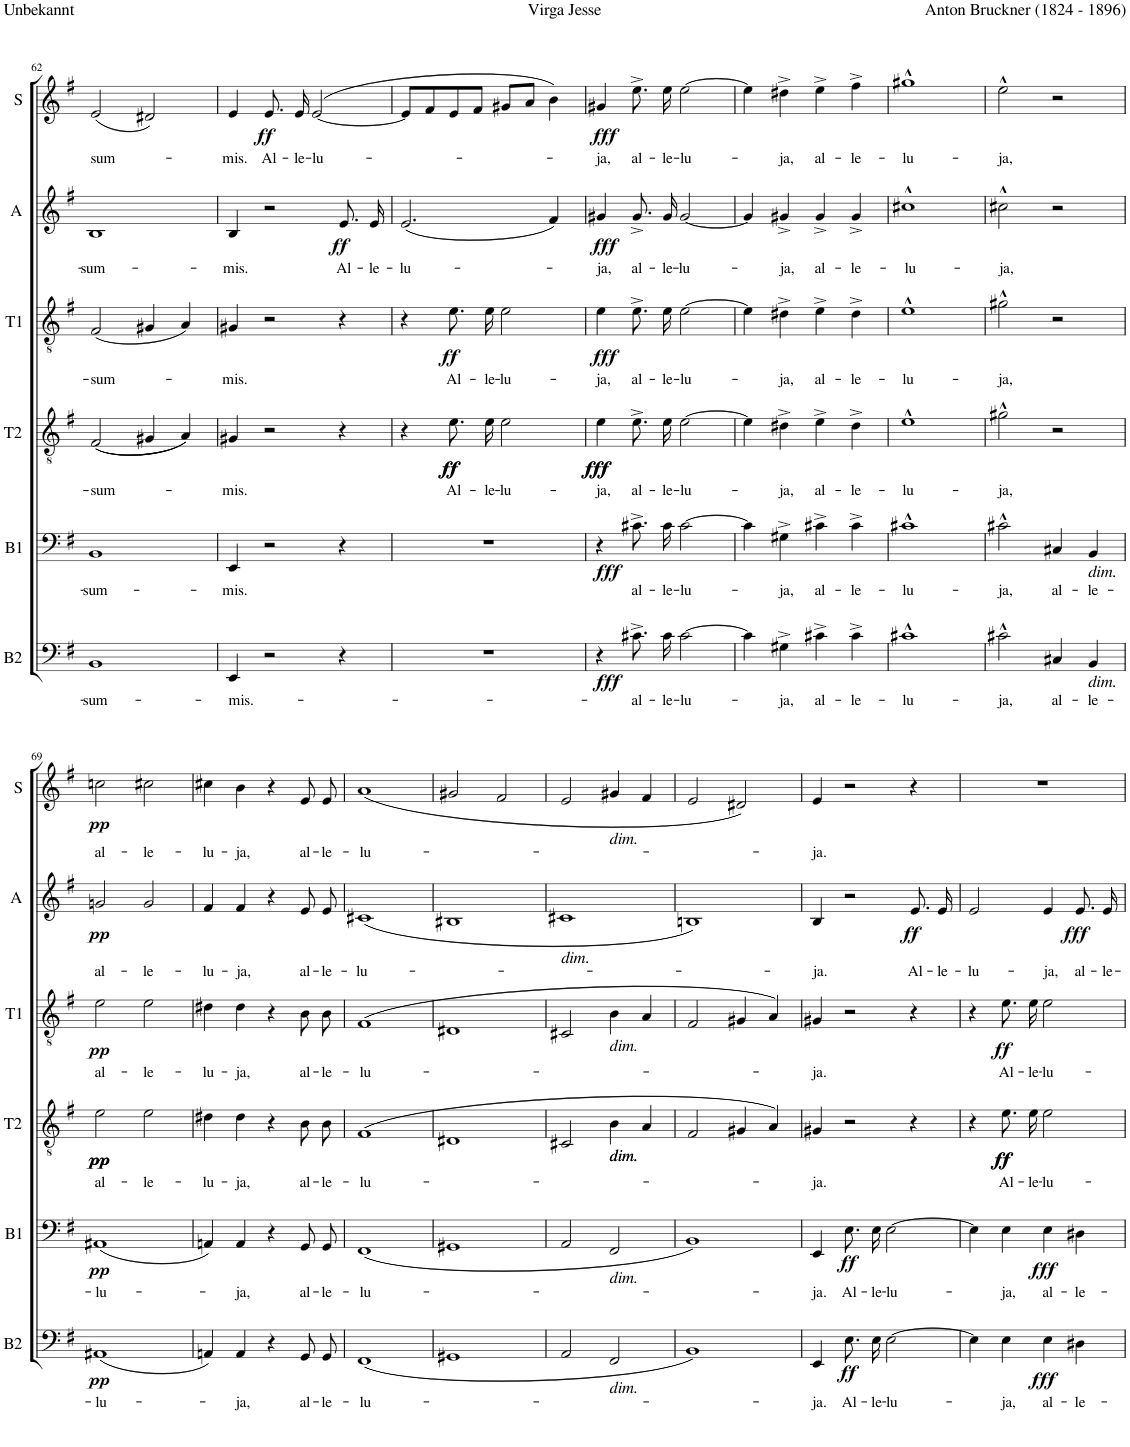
**kern	**text	**dynam	**kern	**text	**dynam	**kern	**text	**dynam	**kern	**text	**dynam	**kern	**text	**dynam	**kern	**text	**dynam
*part6	*part6	*part6	*part5	*part5	*part5	*part4	*part4	*part4	*part3	*part3	*part3	*part2	*part2	*part2	*part1	*part1	*part1
*staff6	*staff6	*staff6	*staff5	*staff5	*staff5	*staff4	*staff4	*staff4	*staff3	*staff3	*staff3	*staff2	*staff2	*staff2	*staff1	*staff1	*staff1
*I"Bass 2	*	*	*I"Bass 1	*	*	*I"Tenor 2	*	*	*I"Tenor 1	*	*	*I"Alt	*	*	*I"Sopran	*	*
*I'B2	*	*	*I'B1	*	*	*I'T2	*	*	*I'T1	*	*	*I'A	*	*	*I'S	*	*
!!LO:PB:g=z
*clefF4	*	*	*clefF4	*	*	*clefGv2	*	*	*clefGv2	*	*	*clefG2	*	*	*clefG2	*	*
*k[f#]	*	*	*k[f#]	*	*	*k[f#]	*	*	*k[f#]	*	*	*k[f#]	*	*	*k[f#]	*	*
*G:	*	*	*G:	*	*	*G:	*	*	*G:	*	*	*G:	*	*	*G:	*	*
*M2/2	*	*	*M2/2	*	*	*M2/2	*	*	*M2/2	*	*	*M2/2	*	*	*M2/2	*	*
*met(c|)	*	*	*met(c|)	*	*	*met(c|)	*	*	*met(c|)	*	*	*met(c|)	*	*	*met(c|)	*	*
=62	=62	=62	=62	=62	=62	=62	=62	=62	=62	=62	=62	=62	=62	=62	=62	=62	=62
!	!LO:LY:b	!	!	!LO:LY:b	!	!	!LO:LY:b	!	!	!LO:LY:b	!	!	!LO:LY:b	!	!	!LO:LY:b	!
1BB	-sum-	.	1BB	-sum-	.	((2F#/	-sum-	.	(2F#/	-sum-	.	1B	-sum-	.	(2e/	sum-	.
.	.	.	.	.	.	4G#X/	.	.	4G#X/	.	.	.	.	.	2d#X/)	.	.
.	.	.	.	.	.	4A/))	.	.	4A/)	.	.	.	.	.	.	.	.
=63	=63	=63	=63	=63	=63	=63	=63	=63	=63	=63	=63	=63	=63	=63	=63	=63	=63
!	!LO:LY:b	!	!	!LO:LY:b	!	!	!LO:LY:b	!	!	!LO:LY:b	!	!	!LO:LY:b	!	!	!LO:LY:b	!
4EE/	-mis.-	.	4EE/	-mis.	.	4G#X/	-mis.	.	4G#X/	-mis.	.	4B/	-mis.	.	4e/	-mis.	.
!	!	!	!	!	!	!	!	!	!	!	!	!	!	!	!	!LO:LY:b	!LO:DY:b
2r	.	.	2r	.	.	2r	.	.	2r	.	.	2r	.	.	8.e/	Al-	ff
!	!	!	!	!	!	!	!	!	!	!	!	!	!	!	!	!LO:LY:b	!
.	.	.	.	.	.	.	.	.	.	.	.	.	.	.	16e/	-le-	.
!	!	!	!	!	!	!	!	!	!	!	!	!	!	!	!	!LO:LY:b	!
.	.	.	.	.	.	.	.	.	.	.	.	.	.	.	([2e/	-lu-	.
!	!	!	!	!	!	!	!	!	!	!	!	!	!LO:LY:b	!LO:DY:b	!	!	!
4r	.	.	4r	.	.	4r	.	.	4r	.	.	8.e/L	Al-	ff	.	.	.
!	!	!	!	!	!	!	!	!	!	!	!	!	!LO:LY:b	!	!	!	!
.	.	.	.	.	.	.	.	.	.	.	.	16e/Jk	-le-	.	.	.	.
=64	=64	=64	=64	=64	=64	=64	=64	=64	=64	=64	=64	=64	=64	=64	=64	=64	=64
!	!	!	!	!	!	!	!	!	!	!	!	!	!LO:LY:b	!	!	!	!
1r	.	.	1r	.	.	4r	.	.	4r	.	.	(2.e/	-lu-	.	8e/L]	.	.
.	.	.	.	.	.	.	.	.	.	.	.	.	.	.	8f#/	.	.
!	!	!	!	!	!	!	!LO:LY:b	!LO:DY:b	!	!LO:LY:b	!	!	!	!	!	!	!
!	!	!	!	!	!	!	!	!LO:DY:n=1:b	!	!	!LO:DY:b	!	!	!	!	!	!
.	.	.	.	.	.	8.e\L	Al-	ff ff	8.e\L	Al-	ff	.	.	.	8e/	.	.
.	.	.	.	.	.	.	.	.	.	.	.	.	.	.	8f#/J	.	.
!	!	!	!	!	!	!	!LO:LY:b	!	!	!LO:LY:b	!	!	!	!	!	!	!
.	.	.	.	.	.	16e\Jk	-le-	.	16e\Jk	-le-	.	.	.	.	.	.	.
!	!	!	!	!	!	!	!LO:LY:b	!	!	!LO:LY:b	!	!	!	!	!	!	!
.	.	.	.	.	.	2e\	-lu-	.	2e\	-lu-	.	.	.	.	8g#X/L	.	.
.	.	.	.	.	.	.	.	.	.	.	.	.	.	.	8a/J	.	.
.	.	.	.	.	.	.	.	.	.	.	.	4f#/)	.	.	4b\)	.	.
=65	=65	=65	=65	=65	=65	=65	=65	=65	=65	=65	=65	=65	=65	=65	=65	=65	=65
!	!	!	!	!	!	!	!LO:LY:b	!LO:DY:b	!	!LO:LY:b	!	!	!LO:LY:b	!	!	!LO:LY:b	!
!	!	!	!	!	!	!	!	!LO:DY:n=1:b	!	!	!LO:DY:b	!	!	!LO:DY:b	!	!	!LO:DY:b
4r	.	.	4r	.	.	4e\	-ja,	fff fff	4e\	-ja,	fff	4g#X/	-ja,	fff	4g#X/	-ja,	fff
!	!LO:LY:b	!LO:DY:b	!	!LO:LY:b	!LO:DY:b	!	!LO:LY:b	!	!	!LO:LY:b	!	!	!LO:LY:b	!	!	!LO:LY:b	!
8.c#X^\L	-al-	fff	8.c#X^\L	al-	fff	8.e^\L	al-	.	8.e^\L	al-	.	8.g#^/L	al-	.	8.ee^\	al-	.
!	!LO:LY:b	!	!	!LO:LY:b	!	!	!LO:LY:b	!	!	!LO:LY:b	!	!	!LO:LY:b	!	!	!LO:LY:b	!
16c#\Jk	-le-	.	16c#\Jk	-le-	.	16e\Jk	-le-	.	16e\Jk	-le-	.	16g#/Jk	-le-	.	16ee\	-le-	.
!	!LO:LY:b	!	!	!LO:LY:b	!	!	!LO:LY:b	!	!	!LO:LY:b	!	!	!LO:LY:b	!	!	!LO:LY:b	!
[2c#\	-lu-	.	[2c#\	-lu-	.	[2e\	-lu-	.	[2e\	-lu-	.	[2g#/	-lu-	.	[2ee\	-lu-	.
=66	=66	=66	=66	=66	=66	=66	=66	=66	=66	=66	=66	=66	=66	=66	=66	=66	=66
4c#\]	.	.	4c#\]	.	.	4e\]	.	.	4e\]	.	.	4g#/]	.	.	4ee\]	.	.
!	!LO:LY:b	!	!	!LO:LY:b	!	!	!LO:LY:b	!	!	!LO:LY:b	!	!	!LO:LY:b	!	!	!LO:LY:b	!
4G#X^\	-ja,	.	4G#X^\	-ja,	.	4d#X^\	-ja,	.	4d#X^\	-ja,	.	4g#X^/	-ja,	.	4dd#X^\	-ja,	.
!	!LO:LY:b	!	!	!LO:LY:b	!	!	!LO:LY:b	!	!	!LO:LY:b	!	!	!LO:LY:b	!	!	!LO:LY:b	!
4c#X^\	al-	.	4c#X^\	al-	.	4e^\	al-	.	4e^\	al-	.	4g#^/	al-	.	4ee^\	al-	.
!	!LO:LY:b	!	!	!LO:LY:b	!	!	!LO:LY:b	!	!	!LO:LY:b	!	!	!LO:LY:b	!	!	!LO:LY:b	!
4c#^\	-le-	.	4c#^\	-le-	.	4d#^\	-le-	.	4d#^\	-le-	.	4g#^/	-le-	.	4ff#^\	-le-	.
=67	=67	=67	=67	=67	=67	=67	=67	=67	=67	=67	=67	=67	=67	=67	=67	=67	=67
!	!LO:LY:b	!	!	!LO:LY:b	!	!	!LO:LY:b	!	!	!LO:LY:b	!	!	!LO:LY:b	!	!	!LO:LY:b	!
1c#X^^	-lu-	.	1c#X^^	-lu-	.	1e^^	-lu-	.	1e^^	-lu-	.	1cc#X^^	-lu-	.	1gg#X^^	-lu-	.
=68	=68	=68	=68	=68	=68	=68	=68	=68	=68	=68	=68	=68	=68	=68	=68	=68	=68
!	!LO:LY:b	!	!	!LO:LY:b	!	!	!LO:LY:b	!	!	!LO:LY:b	!	!	!LO:LY:b	!	!	!LO:LY:b	!
2c#X^^\	-ja,	.	2c#X^^\	-ja,	.	2g#X^^\	-ja,	.	2g#X^^\	-ja,	.	2cc#X^^\	-ja,	.	2ee^^\	-ja,	.
!	!LO:LY:b	!	!	!LO:LY:b	!	!	!	!	!	!	!	!	!	!	!	!	!
4C#X/	al-	.	4C#X/	al-	.	2r	.	.	2r	.	.	2r	.	.	2r	.	.
!	!	!	!LO:TX:b:i:t=dim.	!	!	!	!	!	!	!	!	!	!	!	!	!	!
!LO:TX:b:i:t=dim.	!	!	!	!	!	!	!	!	!	!	!	!	!	!	!	!	!
!	!LO:LY:b	!	!	!LO:LY:b	!	!	!	!	!	!	!	!	!	!	!	!	!
4BB/	-le-	.	4BB/	-le-	.	.	.	.	.	.	.	.	.	.	.	.	.
!!LO:LB:g=z
=69	=69	=69	=69	=69	=69	=69	=69	=69	=69	=69	=69	=69	=69	=69	=69	=69	=69
!	!LO:LY:b	!LO:DY:b	!	!LO:LY:b	!LO:DY:b	!	!LO:LY:b	!LO:DY:b	!	!LO:LY:b	!	!	!LO:LY:b	!	!	!LO:LY:b	!
!	!	!	!	!	!	!	!	!LO:DY:n=1:b	!	!	!LO:DY:b	!	!	!LO:DY:b	!	!	!LO:DY:b
(1AA#X	-lu-	pp	(1AA#X	-lu-	pp	2e\	al-	pp pp	2e\	al-	pp	2gn/	al-	pp	2ccn\	al-	pp
!	!	!	!	!	!	!	!LO:LY:b	!	!	!LO:LY:b	!	!	!LO:LY:b	!	!	!LO:LY:b	!
.	.	.	.	.	.	2e\	-le-	.	2e\	-le-	.	2g/	-le-	.	2cc#X\	-le-	.
=70	=70	=70	=70	=70	=70	=70	=70	=70	=70	=70	=70	=70	=70	=70	=70	=70	=70
!	!	!	!	!	!	!	!LO:LY:b	!	!	!LO:LY:b	!	!	!LO:LY:b	!	!	!LO:LY:b	!
4AAn/)	.	.	4AAn/)	.	.	4d#X\	-lu-	.	4d#X\	-lu-	.	4f#/	-lu-	.	4cc#X\	-lu-	.
!	!LO:LY:b	!	!	!LO:LY:b	!	!	!LO:LY:b	!	!	!LO:LY:b	!	!	!LO:LY:b	!	!	!LO:LY:b	!
4AA/	-ja,	.	4AA/	-ja,	.	4d#\	-ja,	.	4d#\	-ja,	.	4f#/	-ja,	.	4b\	-ja,	.
4r	.	.	4r	.	.	4r	.	.	4r	.	.	4r	.	.	4r	.	.
!	!LO:LY:b	!	!	!LO:LY:b	!	!	!LO:LY:b	!	!	!LO:LY:b	!	!	!LO:LY:b	!	!	!LO:LY:b	!
8GG/L	al-	.	8GG/L	al-	.	8B\L	al-	.	8B\L	al-	.	8e/L	al-	.	8e/	al-	.
!	!LO:LY:b	!	!	!LO:LY:b	!	!	!LO:LY:b	!	!	!LO:LY:b	!	!	!LO:LY:b	!	!	!LO:LY:b	!
8GG/J	-le-	.	8GG/J	-le-	.	8B\J	-le-	.	8B\J	-le-	.	8e/J	-le-	.	8e/	-le-	.
=71	=71	=71	=71	=71	=71	=71	=71	=71	=71	=71	=71	=71	=71	=71	=71	=71	=71
!	!LO:LY:b	!	!	!LO:LY:b	!	!	!LO:LY:b	!	!	!LO:LY:b	!	!	!LO:LY:b	!	!	!LO:LY:b	!
(1FF#	-lu-	.	(1FF#	-lu-	.	(1F#	-lu-	.	(1F#	-lu-	.	(1c#X	-lu-	.	(1a	-lu-	.
=72	=72	=72	=72	=72	=72	=72	=72	=72	=72	=72	=72	=72	=72	=72	=72	=72	=72
1GG#X	.	.	1GG#X	.	.	1D#X	.	.	1D#X	.	.	1B#X	.	.	2g#X/	.	.
.	.	.	.	.	.	.	.	.	.	.	.	.	.	.	2f#/	.	.
=73	=73	=73	=73	=73	=73	=73	=73	=73	=73	=73	=73	=73	=73	=73	=73	=73	=73
!	!	!	!	!	!	!	!	!	!	!	!	!LO:TX:b:i:t=dim.	!	!	!	!	!
2AA/	.	.	2AA/	.	.	2C#X/	.	.	2C#X/	.	.	1c#X	.	.	2e/	.	.
!	!	!	!	!	!	!	!	!	!	!	!	!	!	!	!LO:TX:b:i:t=dim.	!	!
!	!	!	!	!	!	!	!	!	!LO:TX:b:i:t=dim.	!	!	!	!	!	!	!	!
!	!	!	!	!	!	!LO:TX:b:i:t=dim.	!	!	!	!	!	!	!	!	!	!	!
!	!	!	!	!	!	!LO:TX:b:i:t=dim.	!	!	!	!	!	!	!	!	!	!	!
!	!	!	!LO:TX:b:i:t=dim.	!	!	!	!	!	!	!	!	!	!	!	!	!	!
!LO:TX:b:i:t=dim.	!	!	!	!	!	!	!	!	!	!	!	!	!	!	!	!	!
2FF#/	.	.	2FF#/	.	.	4B\	.	.	4B\	.	.	.	.	.	4g#X/	.	.
.	.	.	.	.	.	4A/	.	.	4A/	.	.	.	.	.	4f#/	.	.
=74	=74	=74	=74	=74	=74	=74	=74	=74	=74	=74	=74	=74	=74	=74	=74	=74	=74
1BB)	.	.	1BB)	.	.	2F#/	.	.	2F#/	.	.	1Bn)	.	.	2e/	.	.
.	.	.	.	.	.	4G#X/	.	.	4G#X/	.	.	.	.	.	2d#X/)	.	.
.	.	.	.	.	.	4A/)	.	.	4A/)	.	.	.	.	.	.	.	.
=75	=75	=75	=75	=75	=75	=75	=75	=75	=75	=75	=75	=75	=75	=75	=75	=75	=75
!	!LO:LY:b	!	!	!LO:LY:b	!	!	!LO:LY:b	!	!	!LO:LY:b	!	!	!LO:LY:b	!	!	!LO:LY:b	!
4EE/	-ja.	.	4EE/	-ja.	.	4G#X/	-ja.	.	4G#X/	-ja.	.	4B/	-ja.	.	4e/	-ja.	.
!	!LO:LY:b	!LO:DY:b	!	!LO:LY:b	!LO:DY:b	!	!	!	!	!	!	!	!	!	!	!	!
8.E\L	Al-	ff	8.E\L	Al-	ff	2r	.	.	2r	.	.	2r	.	.	2r	.	.
!	!LO:LY:b	!	!	!LO:LY:b	!	!	!	!	!	!	!	!	!	!	!	!	!
16E\Jk	-le-	.	16E\Jk	-le-	.	.	.	.	.	.	.	.	.	.	.	.	.
!	!LO:LY:b	!	!	!LO:LY:b	!	!	!	!	!	!	!	!	!	!	!	!	!
[2E\	-lu-	.	[2E\	-lu-	.	.	.	.	.	.	.	.	.	.	.	.	.
!	!	!	!	!	!	!	!	!	!	!	!	!	!LO:LY:b	!LO:DY:b	!	!	!
.	.	.	.	.	.	4r	.	.	4r	.	.	8.e/L	Al-	ff	4r	.	.
!	!	!	!	!	!	!	!	!	!	!	!	!	!LO:LY:b	!	!	!	!
.	.	.	.	.	.	.	.	.	.	.	.	16e/Jk	-le-	.	.	.	.
=76	=76	=76	=76	=76	=76	=76	=76	=76	=76	=76	=76	=76	=76	=76	=76	=76	=76
!	!	!	!	!	!	!	!	!	!	!	!	!	!LO:LY:b	!	!	!	!
4E\]	.	.	4E\]	.	.	4r	.	.	4r	.	.	2e/	-lu-	.	1r	.	.
!	!LO:LY:b	!	!	!LO:LY:b	!	!	!LO:LY:b	!LO:DY:b	!	!LO:LY:b	!	!	!	!	!	!	!
!	!	!	!	!	!	!	!	!LO:DY:n=1:b	!	!	!LO:DY:b	!	!	!	!	!	!
4E\	-ja,	.	4E\	-ja,	.	8.e\L	Al-	ff ff	8.e\L	Al-	ff	.	.	.	.	.	.
!	!	!	!	!	!	!	!LO:LY:b	!	!	!LO:LY:b	!	!	!	!	!	!	!
.	.	.	.	.	.	16e\Jk	-le-	.	16e\Jk	-le-	.	.	.	.	.	.	.
!	!LO:LY:b	!LO:DY:b	!	!LO:LY:b	!LO:DY:b	!	!LO:LY:b	!	!	!LO:LY:b	!	!	!LO:LY:b	!	!	!	!
4E\	al-	fff	4E\	al-	fff	2e\	-lu-	.	2e\	-lu-	.	4e/	-ja,	.	.	.	.
!	!LO:LY:b	!	!	!LO:LY:b	!	!	!	!	!	!	!	!	!LO:LY:b	!LO:DY:b	!	!	!
4D#X\	-le-	.	4D#X\	-le-	.	.	.	.	.	.	.	8.e/L	al-	fff	.	.	.
!	!	!	!	!	!	!	!	!	!	!	!	!	!LO:LY:b	!	!	!	!
.	.	.	.	.	.	.	.	.	.	.	.	16e/Jk	-le-	.	.	.	.
=	=	=	=	=	=	=	=	=	=	=	=	=	=	=	=	=	=
*-	*-	*-	*-	*-	*-	*-	*-	*-	*-	*-	*-	*-	*-	*-	*-	*-	*-
